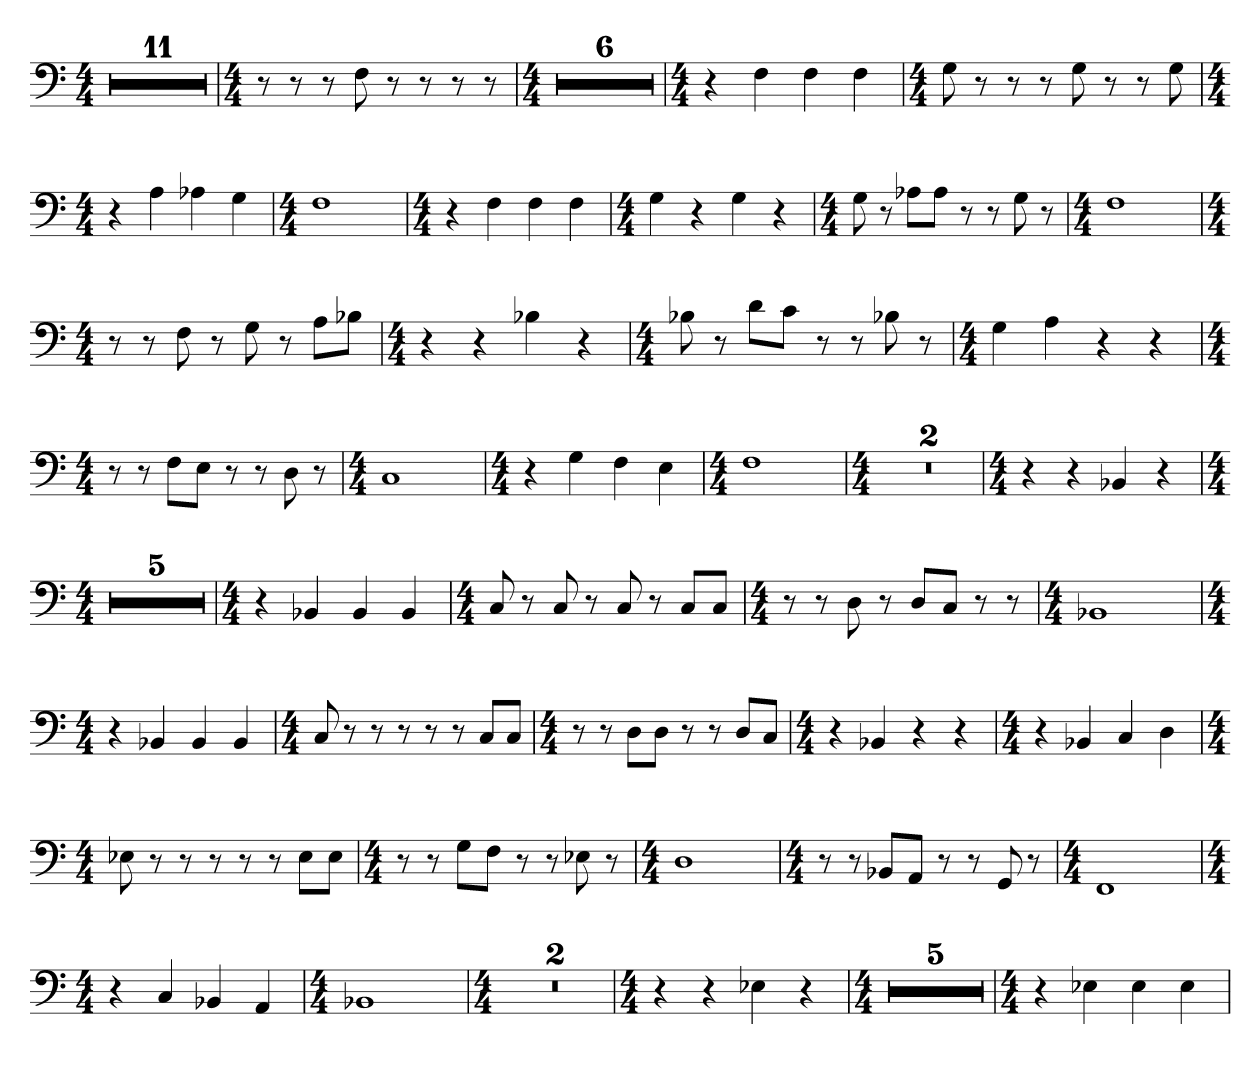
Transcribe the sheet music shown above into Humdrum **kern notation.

**kern
*part1
*staff1
*M4/4
=
1r
=
*M4/4
1r
=
*M4/4
1r
=
*M4/4
1r
=
*M4/4
1r
=
*M4/4
1r
=
*M4/4
1r
=
*M4/4
1r
=
*M4/4
1r
=
*M4/4
1r
=
*M4/4
1r
=
*M4/4
8r
8r
8r
8F
8r
8r
8r
8r
=
*M4/4
1r
=
*M4/4
1r
=
*M4/4
1r
=
*M4/4
1r
=
*M4/4
1r
=
*M4/4
1r
=
*M4/4
4r
4F
4F
4F
=
*M4/4
8G
8r
8r
8r
8G
8r
8r
8G
=
*M4/4
4r
4A
4A-X
4G
=
*M4/4
1F
=
*M4/4
4r
4F
4F
4F
=
*M4/4
4G
4r
4G
4r
=
*M4/4
8G
8r
8A-XL
8A-J
8r
8r
8G
8r
=
*M4/4
1F
=
*M4/4
8r
8r
8F
8r
8G
8r
8AL
8B-XJ
=
*M4/4
4r
4r
4B-X
4r
=
*M4/4
8B-X
8r
8dL
8cJ
8r
8r
8B-X
8r
=
*M4/4
4G
4A
4r
4r
=
*M4/4
8r
8r
8FL
8EJ
8r
8r
8D
8r
=
*M4/4
1C
=
*M4/4
4r
4G
4F
4E
=
*M4/4
1F
=
*M4/4
1r
=
1r
=
*M4/4
4r
4r
4BB-X
4r
=
*M4/4
1r
=
*M4/4
1r
=
*M4/4
1r
=
*M4/4
1r
=
*M4/4
1r
=
*M4/4
4r
4BB-X
4BB-
4BB-
=
*M4/4
8C
8r
8C
8r
8C
8r
8CL
8CJ
=
*M4/4
8r
8r
8D
8r
8DL
8CJ
8r
8r
=
*M4/4
1BB-X
=
*M4/4
4r
4BB-X
4BB-
4BB-
=
*M4/4
8C
8r
8r
8r
8r
8r
8CL
8CJ
=
*M4/4
8r
8r
8DL
8DJ
8r
8r
8DL
8CJ
=
*M4/4
4r
4BB-X
4r
4r
=
*M4/4
4r
4BB-X
4C
4D
=
*M4/4
8E-X
8r
8r
8r
8r
8r
8E-L
8E-J
=
*M4/4
8r
8r
8GL
8FJ
8r
8r
8E-X
8r
=
*M4/4
1D
=
*M4/4
8r
8r
8BB-XL
8AAJ
8r
8r
8GG
8r
=
*M4/4
1FF
=
*M4/4
4r
4C
4BB-X
4AA
=
*M4/4
1BB-X
=
*M4/4
1r
=
1r
=
*M4/4
4r
4r
4E-X
4r
=
*M4/4
1r
=
*M4/4
1r
=
*M4/4
1r
=
*M4/4
1r
=
*M4/4
1r
=
*M4/4
4r
4E-X
4E-
4E-
=
*-
